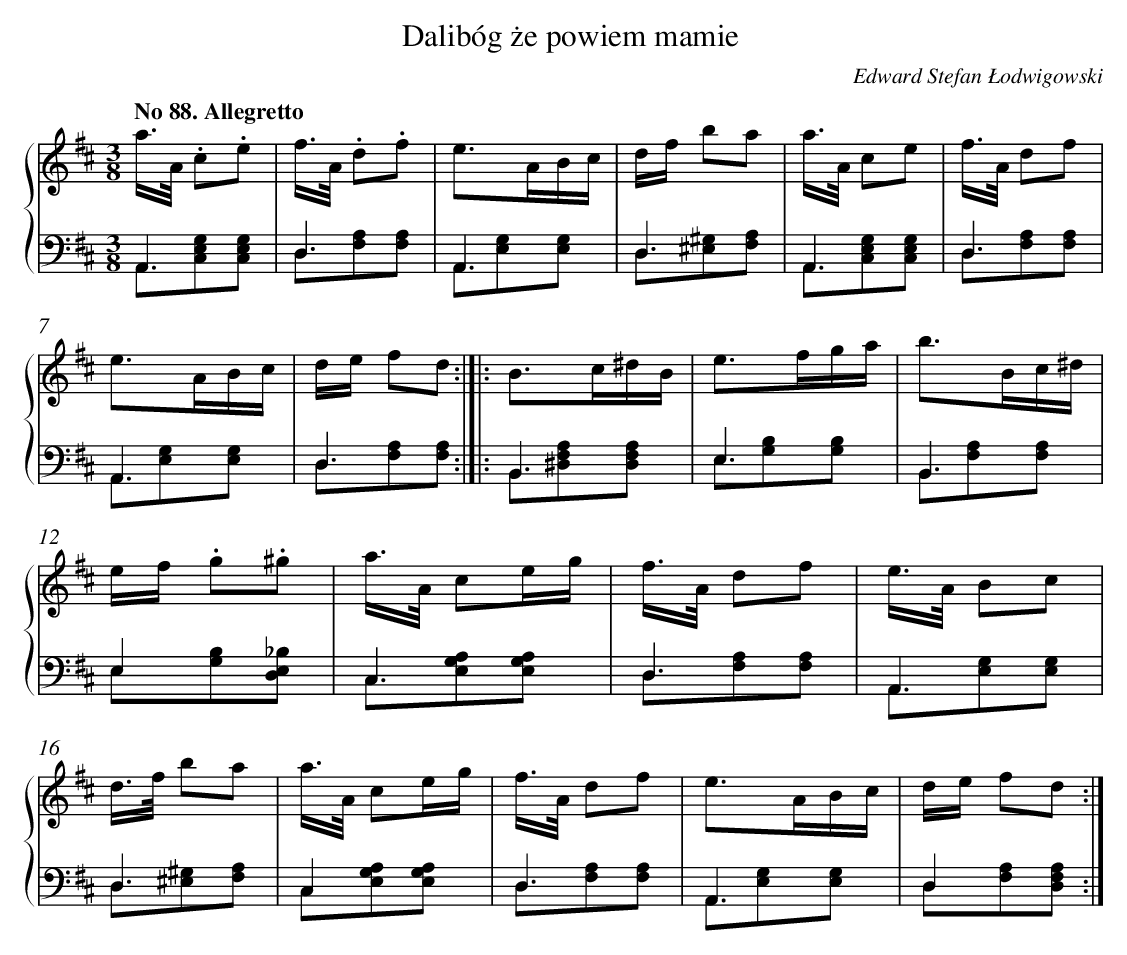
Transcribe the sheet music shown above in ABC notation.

X:1
T: Dalibóg że powiem mamie
C: Edward Stefan Łodwigowski
L: 1/8
M: 3/8
Q: "No 88. Allegretto"
%%staves {1 2}
V: 1 clef=treble
V: 2 clef=bass
K: D
[V:1] a/>A/ .c.e |
[V:2] A,,3 & A,,[G,E,C,][G,E,C,] |
[V:1] f/>A/ .d.f |
[V:2] D,3 & D,[A,F,][A,F,] |
[V:1] e>AB/c/ |
[V:2] A,,3 & A,,[G,E,][G,E,] |
[V:1] d/f/ ba |
[V:2] D,3 & D,[^G,^E,][A,F,] |
[V:1] a/>A/ ce |
[V:2] A,,3 & A,,[G,E,C,][G,E,C,] |
[V:1] f/>A/ df |
[V:2] D,3 & D,[A,F,][A,F,] |
[V:1] e>AB/c/ |
[V:2] A,,3 & A,,[G,E,][G,E,] |
[V:1] d/e/ fd :|]|:
[V:2] D,3 & D,[A,F,][A,F,] :|]|:
[V:1] B>c^d/B/ |
[V:2] B,,3 & B,,[A,F,^D,][A,F,D,] |
[V:1] e>fg/a/ |
[V:2] E,3 & E,[B,G,][B,G,] |
[V:1] b>Bc/^d/ |
[V:2] B,,3 & B,,[A,F,][A,F,] |
[V:1] e/f/ .g.^g |
[V:2] E,2x & E,[B,G,][_B,E,D,] |
[V:1] a/>A/ ce/g/ |
[V:2] C,3 & C,[A,G,E,][A,G,E,] |
[V:1] f/>A/ df |
[V:2] D,3 & D,[A,F,][A,F,] |
[V:1] e/>A/ Bc |
[V:2] A,,3 & A,,[G,E,][G,E,] |
[V:1] d/>f/ ba |
[V:2] D,3 & D,[^G,^E,][A,F,] |
[V:1] a/>A/ ce/g/ |
[V:2] C,2x & C,[A,G,E,][A,G,E,] |
[V:1] f/>A/ df |
[V:2] D,3 & D,[A,F,][A,F,] |
[V:1] e>AB/c/ |
[V:2] A,,3 & A,,[G,E,][G,E,] |
[V:1] d/e/ fd :|]
[V:2] D,2-x & D,[A,F,][A,F,D,] :|]
